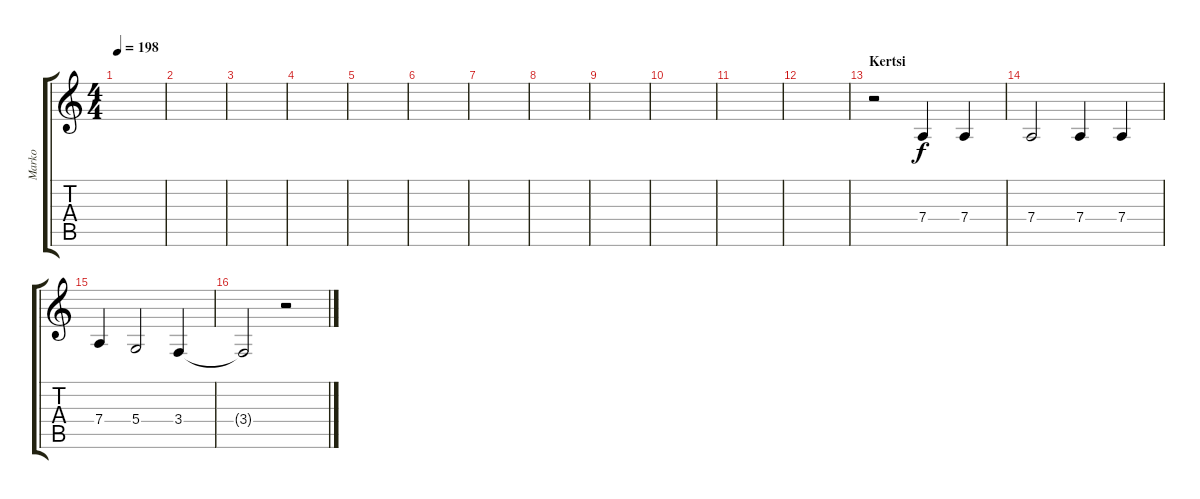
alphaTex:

\track ("Marko" "Marko") {instrument cello}
\staff {score tabs}
\tuning (E4 B3 G3 D3 A2 E2) {hide}
\ts (4 4)
\tempo 198
\clef g2
\ks c
|
|
|
|
|
|
|
|
|
|
|
|
\section ("" "Kertsi")
r.2 7.4.4 7.4.4 |
7.4.2 7.4.4 7.4.4 |
7.4.4 5.4.2 3.4.4 |
3.4{t}.2 r.2
